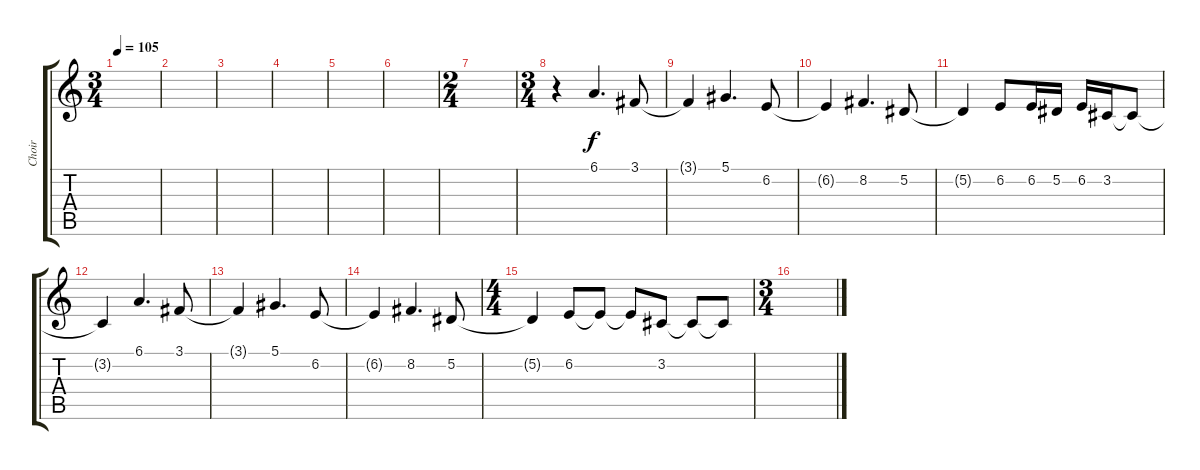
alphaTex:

\track ("Choir" "Choir") {instrument pad4choir}
\staff {score tabs}
\tuning (Eb4 Bb3 Gb3 Db3 Ab2 Eb2) {hide}
\ts (3 4)
\tempo 105
\clef g2
\ks c
|
|
|
|
|
|
\ts (2 4)
|
\ts (3 4)
r.4 6.1.4{d} 3.1.8 |
3.1{t}.4 5.1.4{d} 6.2.8 |
6.2{t}.4 8.2.4{d} 5.2.8 |
5.2{t}.4 6.2.8 6.2.16 5.2.16 6.2.16 3.2.16 3.2{t}.8 |
3.2{t}.4 6.1.4{d} 3.1.8 |
3.1{t}.4 5.1.4{d} 6.2.8 |
6.2{t}.4 8.2.4{d} 5.2.8 |
\ts (4 4)
5.2{t}.4 6.2.8 6.2{t}.8 6.2{t}.8 3.2.8 3.2{t}.8 3.2{t}.8 |
\ts (3 4)
